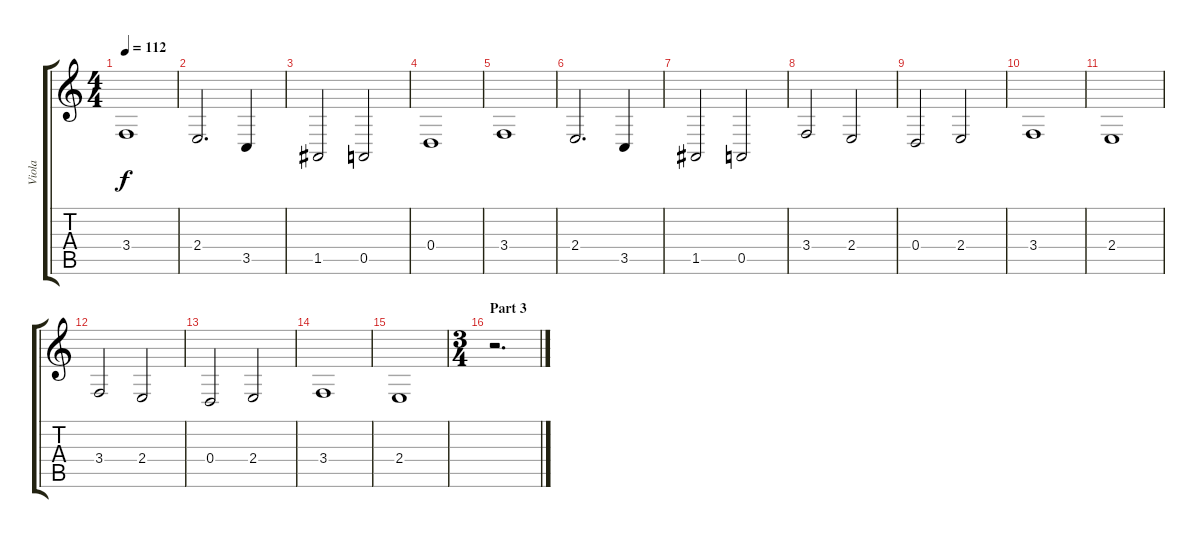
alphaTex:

\track ("Viola" "Viola") {instrument viola}
\staff {score tabs}
\tuning (E4 B3 G3 D3 A2 E2) {hide}
\ts (4 4)
\tempo 112
\clef g2
\ks c
3.4.1{dy f} |
2.4.2{d} 3.5.4 |
1.5.2 0.5.2 |
0.4.1 |
3.4.1 |
2.4.2{d} 3.5.4 |
1.5.2 0.5.2 |
3.4.2 2.4.2 |
0.4.2 2.4.2 |
3.4.1 |
2.4.1 |
3.4.2 2.4.2 |
0.4.2 2.4.2 |
3.4.1 |
2.4.1 |
\ts (3 4)
\section ("" "Part 3")
r.2{d}
